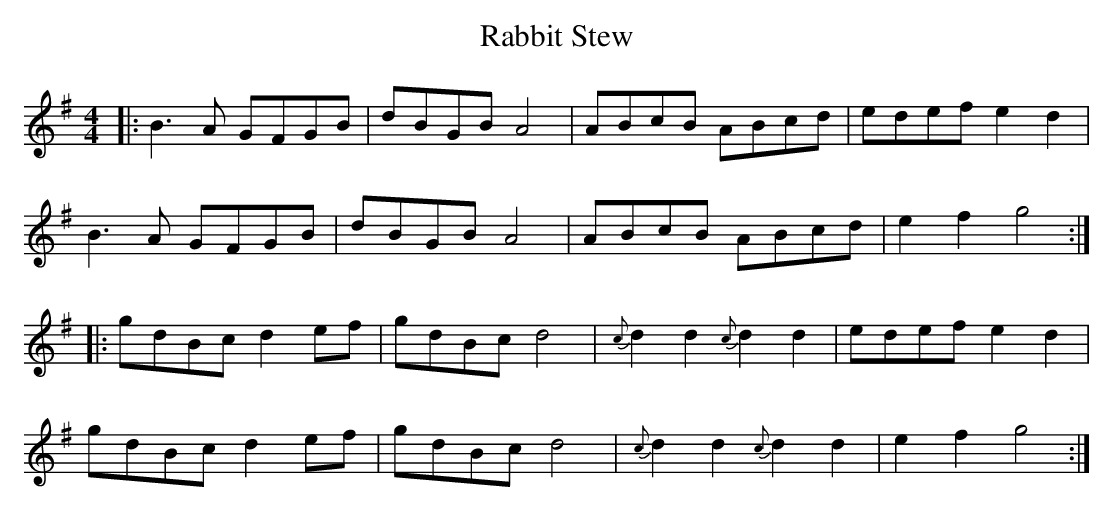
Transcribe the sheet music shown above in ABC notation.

X:1
T: Rabbit Stew
M: 4/4
L: 1/8
K: Gmaj
|:B3A GFGB|dBGB A4|ABcB ABcd|edef e2 d2|
B3A GFGB|dBGB A4|ABcB ABcd|e2 f2 g4:|
|:gdBc d2 ef|gdBc d4|{c}d2d2{c}d2d2|edef e2 d2|
gdBc d2 ef|gdBc d4|{c}d2d2{c}d2d2|e2 f2 g4:|
